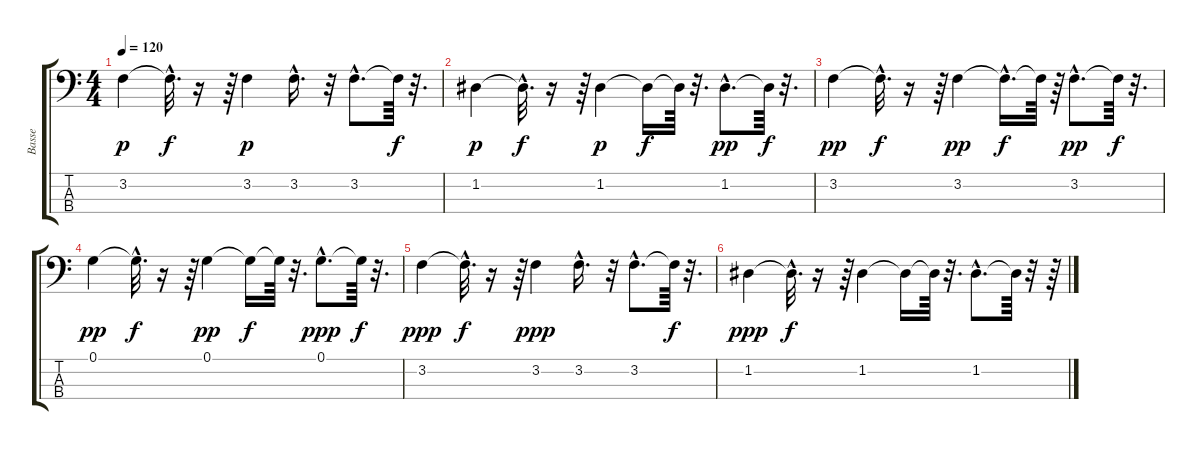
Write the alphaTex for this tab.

\track ("Basse" "Basse") {instrument acousticbass}
\staff {score tabs}
\tuning (G2 D2 A1 E1) {hide}
\ts (4 4)
\tempo 120
\clef f4
\ks c
3.2.4{dy p} 3.2{hac t}.32{d dy f} r.16 r.64 3.2.4{dy p} 3.2{hac}.16{d} r.32 3.2{hac}.8{d} 3.2{t}.64{dy f} r.32{d} |
1.2.4{dy p} 1.2{hac t}.32{d dy f} r.16 r.64 1.2.4{dy p} 1.2{t}.16{dy f} 1.2{t}.64 r.32{d} 1.2{hac}.8{d dy pp} 1.2{t}.64{dy f} r.32{d} |
3.2.4{dy pp} 3.2{hac t}.32{d dy f} r.16 r.64 3.2.4{dy pp} 3.2{hac t}.16{d dy f} 3.2{t}.64 r.64 3.2{hac}.8{d dy pp} 3.2{t}.64{dy f} r.32{d} |
0.1.4{dy pp} 0.1{hac t}.32{d dy f} r.16 r.64 0.1.4{dy pp} 0.1{t}.16{dy f} 0.1{t}.64 r.32{d} 0.1{hac}.8{d dy ppp} 0.1{t}.64{dy f} r.32{d} |
3.2.4{dy ppp} 3.2{hac t}.32{d dy f} r.16 r.64 3.2.4{dy ppp} 3.2{hac}.16{d} r.32 3.2{hac}.8{d} 3.2{t}.64{dy f} r.32{d} |
1.2.4{dy ppp} 1.2{hac t}.32{d dy f} r.16 r.64 1.2.4 1.2{t}.16 1.2{t}.64 r.32{d} 1.2{hac}.8{d} 1.2{t}.64 r.32 r.64
